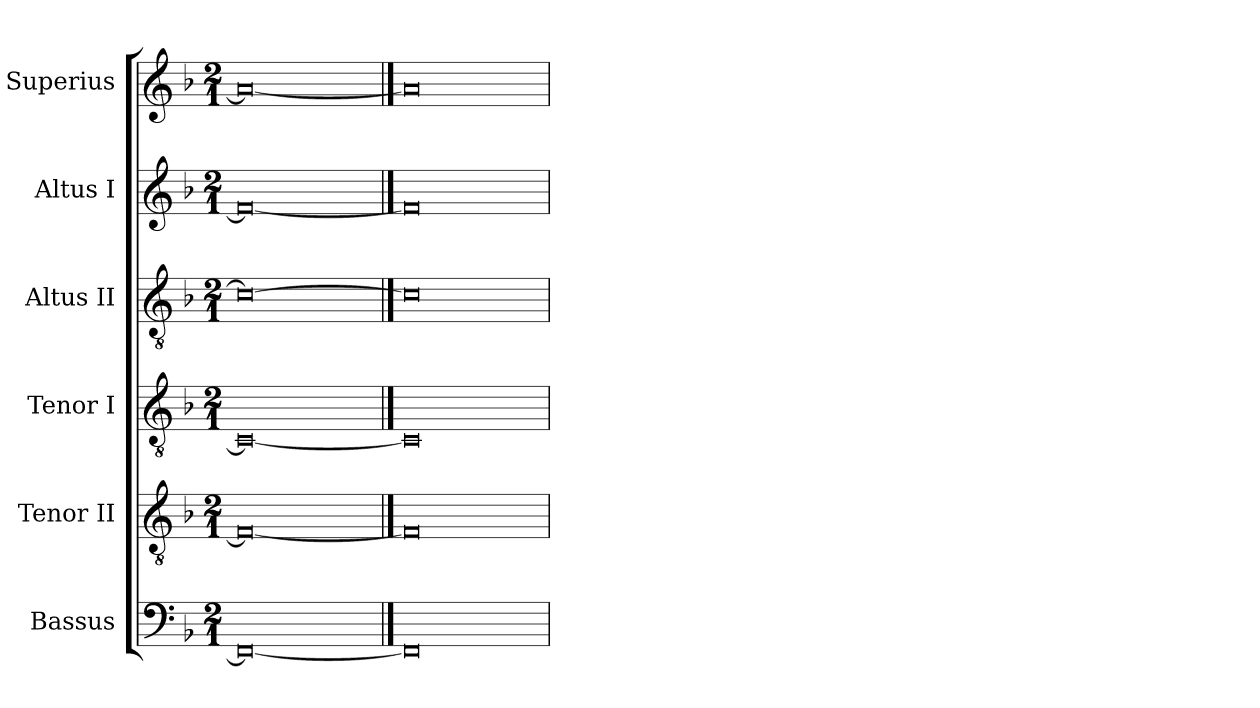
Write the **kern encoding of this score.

**kern	**kern	**kern	**kern	**kern	**kern
*part6	*part5	*part4	*part3	*part2	*part1
*staff6	*staff5	*staff4	*staff3	*staff2	*staff1
*I"Bassus	*I"Tenor II	*I"Tenor I	*I"Altus II	*I"Altus I	*I"Superius
*I'B	*I'T. II	*I'T. I	*I'A. II	*I'A. I	*I'S
*clefF4	*clefGv2	*clefGv2	*clefGv2	*clefG2	*clefG2
*k[b-]	*k[b-]	*k[b-]	*k[b-]	*k[b-]	*k[b-]
*F:	*F:	*F:	*F:	*F:	*F:
*M2/1	*M2/1	*M2/1	*M2/1	*M2/1	*M2/1
=	=	=	=	=	=
0FF_	0F_	0C_	0c_	0f_	0a_
==1	==1	==1	==1	==1	==1
0FF]	0F]	0C]	0c]	0f]	0a]
=	=	=	=	=	=
*-	*-	*-	*-	*-	*-
